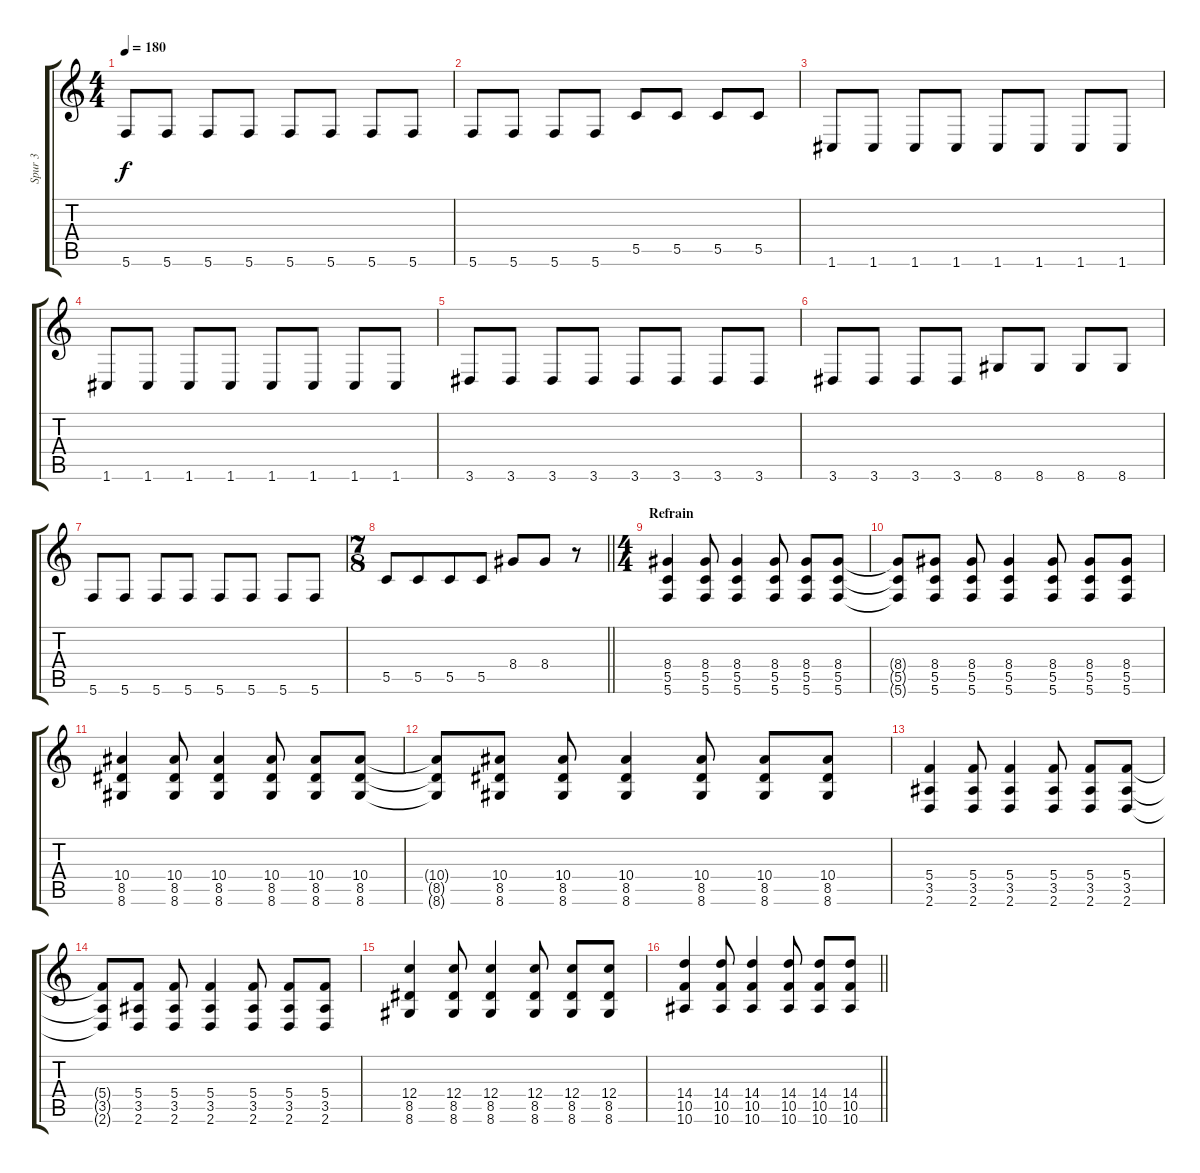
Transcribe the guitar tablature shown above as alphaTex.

\track ("Spur 3" "Spur 3") {instrument distortionguitar}
\staff {score tabs}
\tuning (D4 A3 F3 C3 G2 C2) {hide}
\ts (4 4)
\tempo 180
\clef g2
\ks c
5.6.8{dy f} 5.6.8 5.6.8 5.6.8 5.6.8 5.6.8 5.6.8 5.6.8 |
5.6.8 5.6.8 5.6.8 5.6.8 5.5.8 5.5.8 5.5.8 5.5.8 |
1.6.8 1.6.8 1.6.8 1.6.8 1.6.8 1.6.8 1.6.8 1.6.8 |
1.6.8 1.6.8 1.6.8 1.6.8 1.6.8 1.6.8 1.6.8 1.6.8 |
3.6.8 3.6.8 3.6.8 3.6.8 3.6.8 3.6.8 3.6.8 3.6.8 |
3.6.8 3.6.8 3.6.8 3.6.8 8.6.8 8.6.8 8.6.8 8.6.8 |
5.6.8 5.6.8 5.6.8 5.6.8 5.6.8 5.6.8 5.6.8 5.6.8 |
\ts (7 8)
\barLineRight lightlight
5.5.8 5.5.8 5.5.8 5.5.8 8.4.8 8.4.8 r.8 |
\ts (4 4)
\section ("" "Refrain")
(8.4 5.5 5.6).4 (8.4 5.5 5.6).8 (8.4 5.5 5.6).4 (8.4 5.5 5.6).8 (8.4 5.5 5.6).8 (8.4 5.5 5.6).8 |
(8.4{t} 5.5{t} 5.6{t}).8 (8.4 5.5 5.6).8 (8.4 5.5 5.6).8 (8.4 5.5 5.6).4 (8.4 5.5 5.6).8 (8.4 5.5 5.6).8 (8.4 5.5 5.6).8 |
(10.4 8.5 8.6).4 (10.4 8.5 8.6).8 (10.4 8.5 8.6).4 (10.4 8.5 8.6).8 (10.4 8.5 8.6).8 (10.4 8.5 8.6).8 |
(10.4{t} 8.5{t} 8.6{t}).8 (10.4 8.5 8.6).8 (10.4 8.5 8.6).8 (10.4 8.5 8.6).4 (10.4 8.5 8.6).8 (10.4 8.5 8.6).8 (10.4 8.5 8.6).8 |
(5.4 3.5 2.6).4 (5.4 3.5 2.6).8 (5.4 3.5 2.6).4 (5.4 3.5 2.6).8 (5.4 3.5 2.6).8 (5.4 3.5 2.6).8 |
(5.4{t} 3.5{t} 2.6{t}).8 (5.4 3.5 2.6).8 (5.4 3.5 2.6).8 (5.4 3.5 2.6).4 (5.4 3.5 2.6).8 (5.4 3.5 2.6).8 (5.4 3.5 2.6).8 |
(12.4 8.5 8.6).4 (12.4 8.5 8.6).8 (12.4 8.5 8.6).4 (12.4 8.5 8.6).8 (12.4 8.5 8.6).8 (12.4 8.5 8.6).8 |
\barLineRight lightlight
(14.4 10.5 10.6).4 (14.4 10.5 10.6).8 (14.4 10.5 10.6).4 (14.4 10.5 10.6).8 (14.4 10.5 10.6).8 (14.4 10.5 10.6).8
